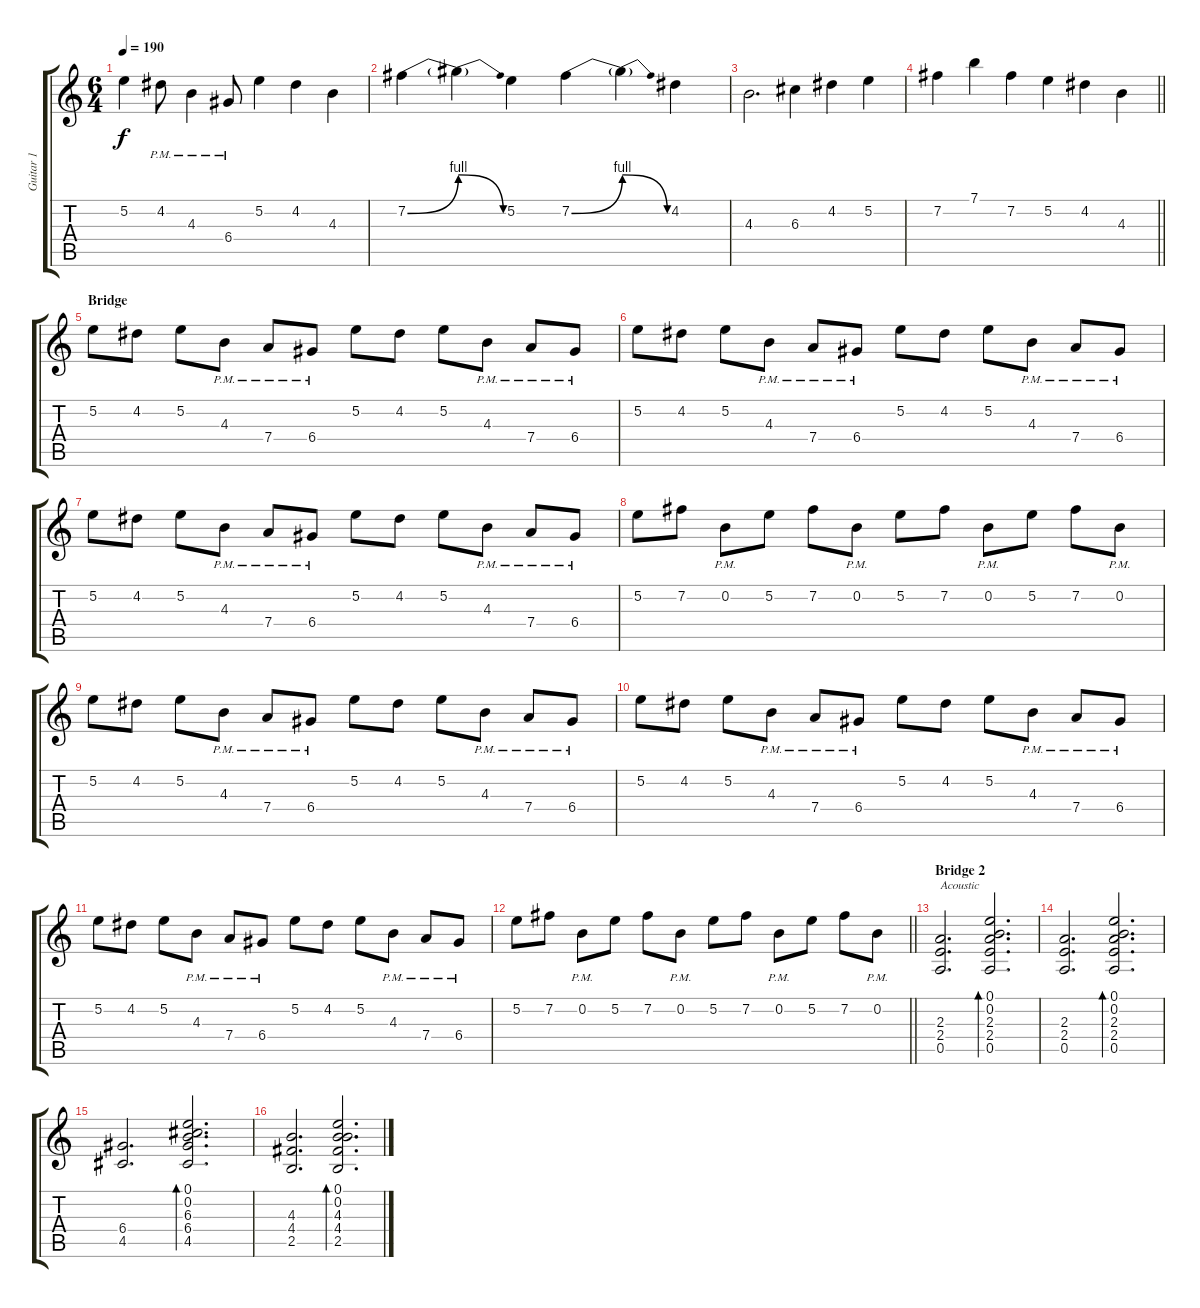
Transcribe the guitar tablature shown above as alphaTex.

\track ("Guitar 1" "Guitar 1") {instrument acousticguitarsteel}
\staff {score tabs}
\tuning (E4 B3 G3 D3 A2 E2) {hide}
\ts (6 4)
\tempo 190
\clef g2
\ks c
5.2.4{dy f} 4.2{pm}.8 4.3{pm}.4 6.4{pm}.8 5.2.4 4.2.4 4.3.4 |
7.2{be (bend 0 0 60 4)}.4 7.2{be (release 0 4 60 0) t}.4 5.2.4 7.2{be (bend 0 0 60 4)}.4 7.2{be (release 0 4 60 0) t}.4 4.2.4 |
4.3.2{d} 6.3.4 4.2.4 5.2.4 |
\barLineRight lightlight
7.2.4 7.1.4 7.2.4 5.2.4 4.2.4 4.3.4 |
\section ("" "Bridge")
5.2.8 4.2.8 5.2.8 4.3{pm}.8 7.4{pm}.8 6.4{pm}.8 5.2.8 4.2.8 5.2.8 4.3{pm}.8 7.4{pm}.8 6.4{pm}.8 |
5.2.8 4.2.8 5.2.8 4.3{pm}.8 7.4{pm}.8 6.4{pm}.8 5.2.8 4.2.8 5.2.8 4.3{pm}.8 7.4{pm}.8 6.4{pm}.8 |
5.2.8 4.2.8 5.2.8 4.3{pm}.8 7.4{pm}.8 6.4{pm}.8 5.2.8 4.2.8 5.2.8 4.3{pm}.8 7.4{pm}.8 6.4{pm}.8 |
5.2.8 7.2.8 0.2{pm}.8 5.2.8 7.2.8 0.2{pm}.8 5.2.8 7.2.8 0.2{pm}.8 5.2.8 7.2.8 0.2{pm}.8 |
5.2.8 4.2.8 5.2.8 4.3{pm}.8 7.4{pm}.8 6.4{pm}.8 5.2.8 4.2.8 5.2.8 4.3{pm}.8 7.4{pm}.8 6.4{pm}.8 |
5.2.8 4.2.8 5.2.8 4.3{pm}.8 7.4{pm}.8 6.4{pm}.8 5.2.8 4.2.8 5.2.8 4.3{pm}.8 7.4{pm}.8 6.4{pm}.8 |
5.2.8 4.2.8 5.2.8 4.3{pm}.8 7.4{pm}.8 6.4{pm}.8 5.2.8 4.2.8 5.2.8 4.3{pm}.8 7.4{pm}.8 6.4{pm}.8 |
\barLineRight lightlight
5.2.8 7.2.8 0.2{pm}.8 5.2.8 7.2.8 0.2{pm}.8 5.2.8 7.2.8 0.2{pm}.8 5.2.8 7.2.8 0.2{pm}.8 |
\section ("" "Bridge 2")
(2.3 2.4 0.5).2{d txt "Acoustic" instrument acousticguitarsteel} (0.1 0.2 2.3 2.4 0.5).2{d bd 240} |
(2.3 2.4 0.5).2{d} (0.1 0.2 2.3 2.4 0.5).2{d bd 240} |
(6.4 4.5).2{d} (0.1 0.2 6.3 6.4 4.5).2{d bd 240} |
(4.3 4.4 2.5).2{d} (0.1 0.2 4.3 4.4 2.5).2{d bd 240}
